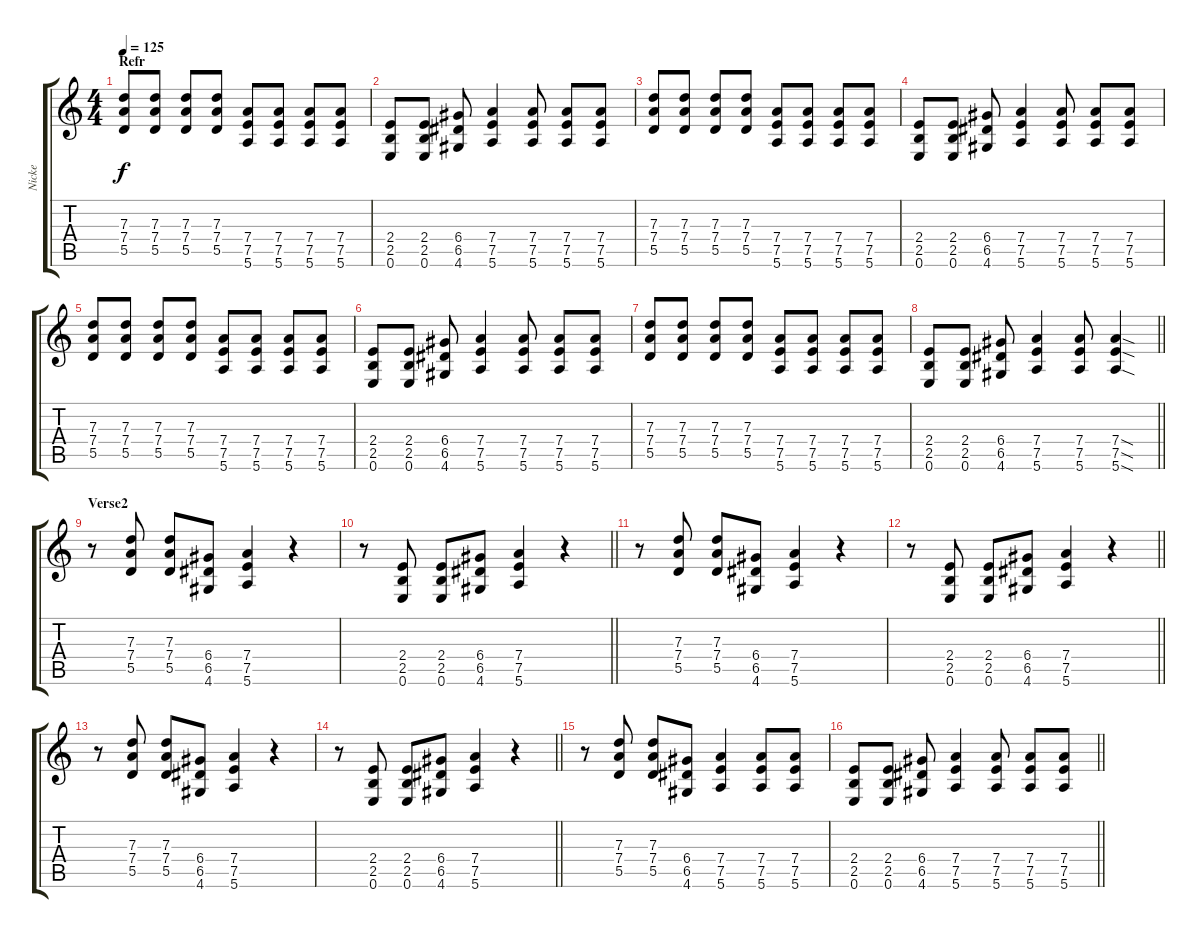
\track ("Nicke" "Nicke") {instrument distortionguitar}
\staff {score tabs}
\tuning (E4 B3 G3 D3 A2 E2) {hide}
\ts (4 4)
\section ("" "Refr")
\tempo 125
\clef g2
\ks c
(7.3 7.4 5.5).8{dy f} (7.3 7.4 5.5).8 (7.3 7.4 5.5).8 (7.3 7.4 5.5).8 (7.4 7.5 5.6).8 (7.4 7.5 5.6).8 (7.4 7.5 5.6).8 (7.4 7.5 5.6).8 |
(2.4 2.5 0.6).8 (2.4 2.5 0.6).8 (6.4 6.5 4.6).8 (7.4 7.5 5.6).4 (7.4 7.5 5.6).8 (7.4 7.5 5.6).8 (7.4 7.5 5.6).8 |
(7.3 7.4 5.5).8 (7.3 7.4 5.5).8 (7.3 7.4 5.5).8 (7.3 7.4 5.5).8 (7.4 7.5 5.6).8 (7.4 7.5 5.6).8 (7.4 7.5 5.6).8 (7.4 7.5 5.6).8 |
(2.4 2.5 0.6).8 (2.4 2.5 0.6).8 (6.4 6.5 4.6).8 (7.4 7.5 5.6).4 (7.4 7.5 5.6).8 (7.4 7.5 5.6).8 (7.4 7.5 5.6).8 |
(7.3 7.4 5.5).8 (7.3 7.4 5.5).8 (7.3 7.4 5.5).8 (7.3 7.4 5.5).8 (7.4 7.5 5.6).8 (7.4 7.5 5.6).8 (7.4 7.5 5.6).8 (7.4 7.5 5.6).8 |
(2.4 2.5 0.6).8 (2.4 2.5 0.6).8 (6.4 6.5 4.6).8 (7.4 7.5 5.6).4 (7.4 7.5 5.6).8 (7.4 7.5 5.6).8 (7.4 7.5 5.6).8 |
(7.3 7.4 5.5).8 (7.3 7.4 5.5).8 (7.3 7.4 5.5).8 (7.3 7.4 5.5).8 (7.4 7.5 5.6).8 (7.4 7.5 5.6).8 (7.4 7.5 5.6).8 (7.4 7.5 5.6).8 |
\barLineRight lightlight
(2.4 2.5 0.6).8 (2.4 2.5 0.6).8 (6.4 6.5 4.6).8 (7.4 7.5 5.6).4 (7.4 7.5 5.6).8 (7.4{sod} 7.5{sod} 5.6{sod}).4 |
\section ("" "Verse2")
r.8 (7.3 7.4 5.5).8 (7.3 7.4 5.5).8 (6.4 6.5 4.6).8 (7.4 7.5 5.6).4 r.4 |
\barLineRight lightlight
r.8 (2.4 2.5 0.6).8 (2.4 2.5 0.6).8 (6.4 6.5 4.6).8 (7.4 7.5 5.6).4 r.4 |
r.8 (7.3 7.4 5.5).8 (7.3 7.4 5.5).8 (6.4 6.5 4.6).8 (7.4 7.5 5.6).4 r.4 |
\barLineRight lightlight
r.8 (2.4 2.5 0.6).8 (2.4 2.5 0.6).8 (6.4 6.5 4.6).8 (7.4 7.5 5.6).4 r.4 |
r.8 (7.3 7.4 5.5).8 (7.3 7.4 5.5).8 (6.4 6.5 4.6).8 (7.4 7.5 5.6).4 r.4 |
\barLineRight lightlight
r.8 (2.4 2.5 0.6).8 (2.4 2.5 0.6).8 (6.4 6.5 4.6).8 (7.4 7.5 5.6).4 r.4 |
r.8 (7.3 7.4 5.5).8 (7.3 7.4 5.5).8 (6.4 6.5 4.6).8 (7.4 7.5 5.6).4 (7.4 7.5 5.6).8 (7.4 7.5 5.6).8 |
\barLineRight lightlight
(2.4 2.5 0.6).8 (2.4 2.5 0.6).8 (6.4 6.5 4.6).8 (7.4 7.5 5.6).4 (7.4 7.5 5.6).8 (7.4 7.5 5.6).8 (7.4 7.5 5.6).8
